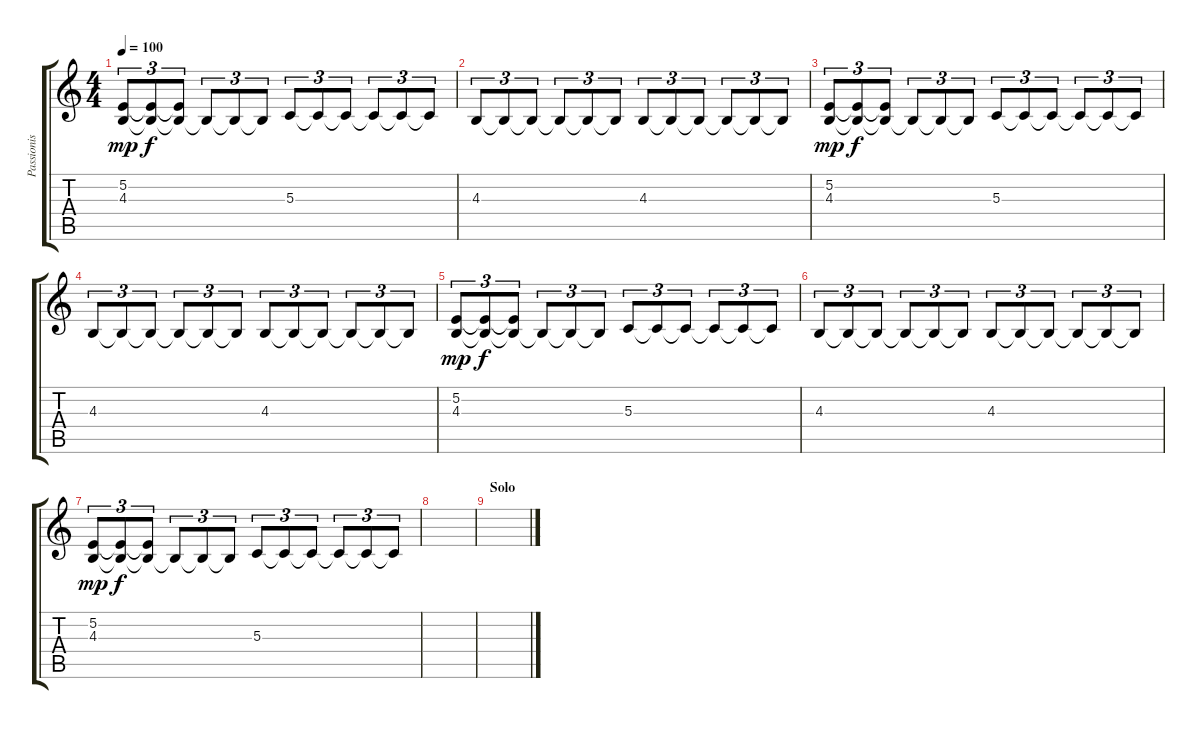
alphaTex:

\track ("Passionis" "Passionis") {instrument choiraahs}
\staff {score tabs}
\tuning (E4 B3 G3 D3 A2 E2) {hide}
\ts (4 4)
\tempo 100
\clef g2
\ks c
(5.2 4.3).8{tu (3 2) dy mp} (5.2{t} 4.3{t}).8{tu (3 2) dy f} (5.2{t} 4.3{t}).8{tu (3 2)} 4.3{t}.8{tu (3 2)} 4.3{t}.8{tu (3 2)} 4.3{t}.8{tu (3 2)} 5.3.8{tu (3 2)} 5.3{t}.8{tu (3 2)} 5.3{t}.8{tu (3 2)} 5.3{t}.8{tu (3 2)} 5.3{t}.8{tu (3 2)} 5.3{t}.8{tu (3 2)} |
4.3.8{tu (3 2)} 4.3{t}.8{tu (3 2)} 4.3{t}.8{tu (3 2)} 4.3{t}.8{tu (3 2)} 4.3{t}.8{tu (3 2)} 4.3{t}.8{tu (3 2)} 4.3.8{tu (3 2)} 4.3{t}.8{tu (3 2)} 4.3{t}.8{tu (3 2)} 4.3{t}.8{tu (3 2)} 4.3{t}.8{tu (3 2)} 4.3{t}.8{tu (3 2)} |
(5.2 4.3).8{tu (3 2) dy mp} (5.2{t} 4.3{t}).8{tu (3 2) dy f} (5.2{t} 4.3{t}).8{tu (3 2)} 4.3{t}.8{tu (3 2)} 4.3{t}.8{tu (3 2)} 4.3{t}.8{tu (3 2)} 5.3.8{tu (3 2)} 5.3{t}.8{tu (3 2)} 5.3{t}.8{tu (3 2)} 5.3{t}.8{tu (3 2)} 5.3{t}.8{tu (3 2)} 5.3{t}.8{tu (3 2)} |
4.3.8{tu (3 2)} 4.3{t}.8{tu (3 2)} 4.3{t}.8{tu (3 2)} 4.3{t}.8{tu (3 2)} 4.3{t}.8{tu (3 2)} 4.3{t}.8{tu (3 2)} 4.3.8{tu (3 2)} 4.3{t}.8{tu (3 2)} 4.3{t}.8{tu (3 2)} 4.3{t}.8{tu (3 2)} 4.3{t}.8{tu (3 2)} 4.3{t}.8{tu (3 2)} |
(5.2 4.3).8{tu (3 2) dy mp} (5.2{t} 4.3{t}).8{tu (3 2) dy f} (5.2{t} 4.3{t}).8{tu (3 2)} 4.3{t}.8{tu (3 2)} 4.3{t}.8{tu (3 2)} 4.3{t}.8{tu (3 2)} 5.3.8{tu (3 2)} 5.3{t}.8{tu (3 2)} 5.3{t}.8{tu (3 2)} 5.3{t}.8{tu (3 2)} 5.3{t}.8{tu (3 2)} 5.3{t}.8{tu (3 2)} |
4.3.8{tu (3 2)} 4.3{t}.8{tu (3 2)} 4.3{t}.8{tu (3 2)} 4.3{t}.8{tu (3 2)} 4.3{t}.8{tu (3 2)} 4.3{t}.8{tu (3 2)} 4.3.8{tu (3 2)} 4.3{t}.8{tu (3 2)} 4.3{t}.8{tu (3 2)} 4.3{t}.8{tu (3 2)} 4.3{t}.8{tu (3 2)} 4.3{t}.8{tu (3 2)} |
(5.2 4.3).8{tu (3 2) dy mp} (5.2{t} 4.3{t}).8{tu (3 2) dy f} (5.2{t} 4.3{t}).8{tu (3 2)} 4.3{t}.8{tu (3 2)} 4.3{t}.8{tu (3 2)} 4.3{t}.8{tu (3 2)} 5.3.8{tu (3 2)} 5.3{t}.8{tu (3 2)} 5.3{t}.8{tu (3 2)} 5.3{t}.8{tu (3 2)} 5.3{t}.8{tu (3 2)} 5.3{t}.8{tu (3 2)} |
|
\section ("" "Solo")
